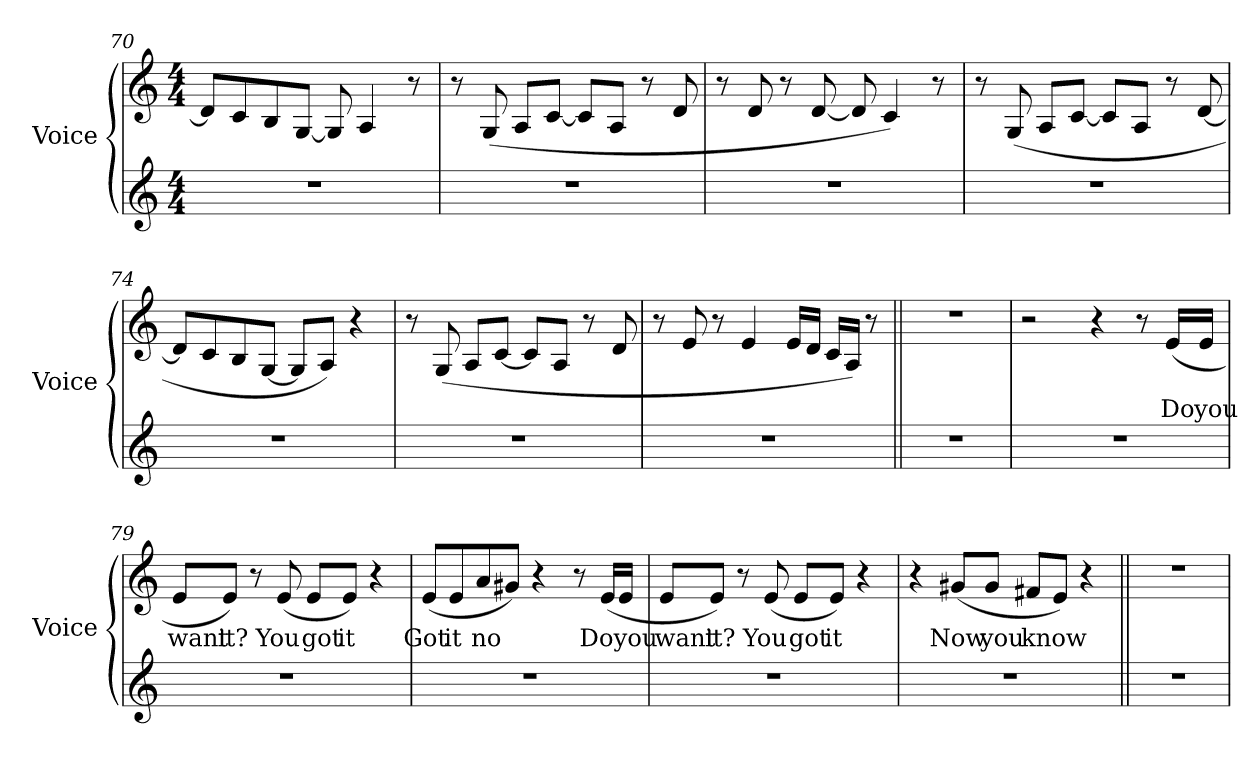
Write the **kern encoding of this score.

**kern	**kern	**text
*part2	*part1	*part1
*staff2	*staff1	*staff1
*I"Voice	*I"Voice	*
*I'Voice	*I'Voice	*
!!LO:LB:g=z
*clefG2	*clefG2	*
*k[]	*k[]	*
*C:	*C:	*
*M4/4	*M4/4	*
=70	=70	=70
1r	8di/L]	.
.	8ci/	.
.	8Bi/	.
.	[8Gi/J	.
.	8Gi/]	.
.	4Ai/	.
.	8r	.
=71	=71	=71
1r	8r	.
.	(8Gi/	.
.	8Ai/L	.
.	[8ci/J	.
.	8ci/L]	.
.	8Ai/J	.
.	8r	.
.	8di/	.
=72	=72	=72
1r	8r	.
.	8di/	.
.	8r	.
.	[8di/	.
.	8di/]	.
.	4ci/)	.
.	8r	.
=73	=73	=73
1r	8r	.
.	(8Gi/	.
.	8Ai/L	.
.	[8ci/J	.
.	8ci/L]	.
.	8Ai/J	.
.	8r	.
.	[8di/	.
!!LO:LB:g=z
=74	=74	=74
1r	8di/L]	.
.	8ci/	.
.	8Bi/	.
.	[8Gi/J	.
.	8Gi/L]	.
.	8Ai/J)	.
.	4r	.
=75	=75	=75
1r	8r	.
.	(8Gi/	.
.	8Ai/L	.
.	[8ci/J	.
.	8ci/L]	.
.	8Ai/J	.
.	8r	.
.	8di/	.
=76	=76	=76
1r	8r	.
.	8ei/	.
.	8r	.
.	4ei/	.
.	16ei/LL	.
.	16di/JJ	.
.	16ci/LL	.
.	16Ai/JJ)	.
.	8r	.
=77||	=77||	=77||
1r	1r	.
!!LO:LB:g=z
=78	=78	=78
1r	2r	.
.	4r	.
.	8r	.
!	!	!LO:LY:b:color=#000000
.	(16ei/LL	Do
!	!	!LO:LY:b:color=#000000
.	16ei/JJ	you
=79	=79	=79
!	!	!LO:LY:b:color=#000000
1r	8ei/L	want
!	!	!LO:LY:b:color=#000000
.	8ei/J)	it?
.	8r	.
!	!	!LO:LY:b:color=#000000
.	(8ei/	You
!	!	!LO:LY:b:color=#000000
.	8ei/L	got
!	!	!LO:LY:b:color=#000000
.	8ei/J)	it
.	4r	.
=80	=80	=80
!	!	!LO:LY:b:color=#000000
1r	(8ei/L	Got
!	!	!LO:LY:b:color=#000000
.	8ei/	it
!	!	!LO:LY:b:color=#000000
.	8ai/	no
.	8g#Xi/J)	.
.	4r	.
.	8r	.
!	!	!LO:LY:b:color=#000000
.	(16ei/LL	Do
!	!	!LO:LY:b:color=#000000
.	16ei/JJ	you
=81	=81	=81
!	!	!LO:LY:b:color=#000000
1r	8ei/L	want
!	!	!LO:LY:b:color=#000000
.	8ei/J)	it?
.	8r	.
!	!	!LO:LY:b:color=#000000
.	(8ei/	You
!	!	!LO:LY:b:color=#000000
.	8ei/L	got
!	!	!LO:LY:b:color=#000000
.	8ei/J)	it
.	4r	.
!!LO:LB:g=z
=82	=82	=82
1r	4r	.
!	!	!LO:LY:b:color=#000000
.	(8g#Xi/L	Now
!	!	!LO:LY:b:color=#000000
.	8g#i/J	you
!	!	!LO:LY:b:color=#000000
.	8f#Xi/L	know
.	8ei/J)	.
.	4r	.
=83||	=83||	=83||
1r	1r	.
=	=	=
*-	*-	*-
